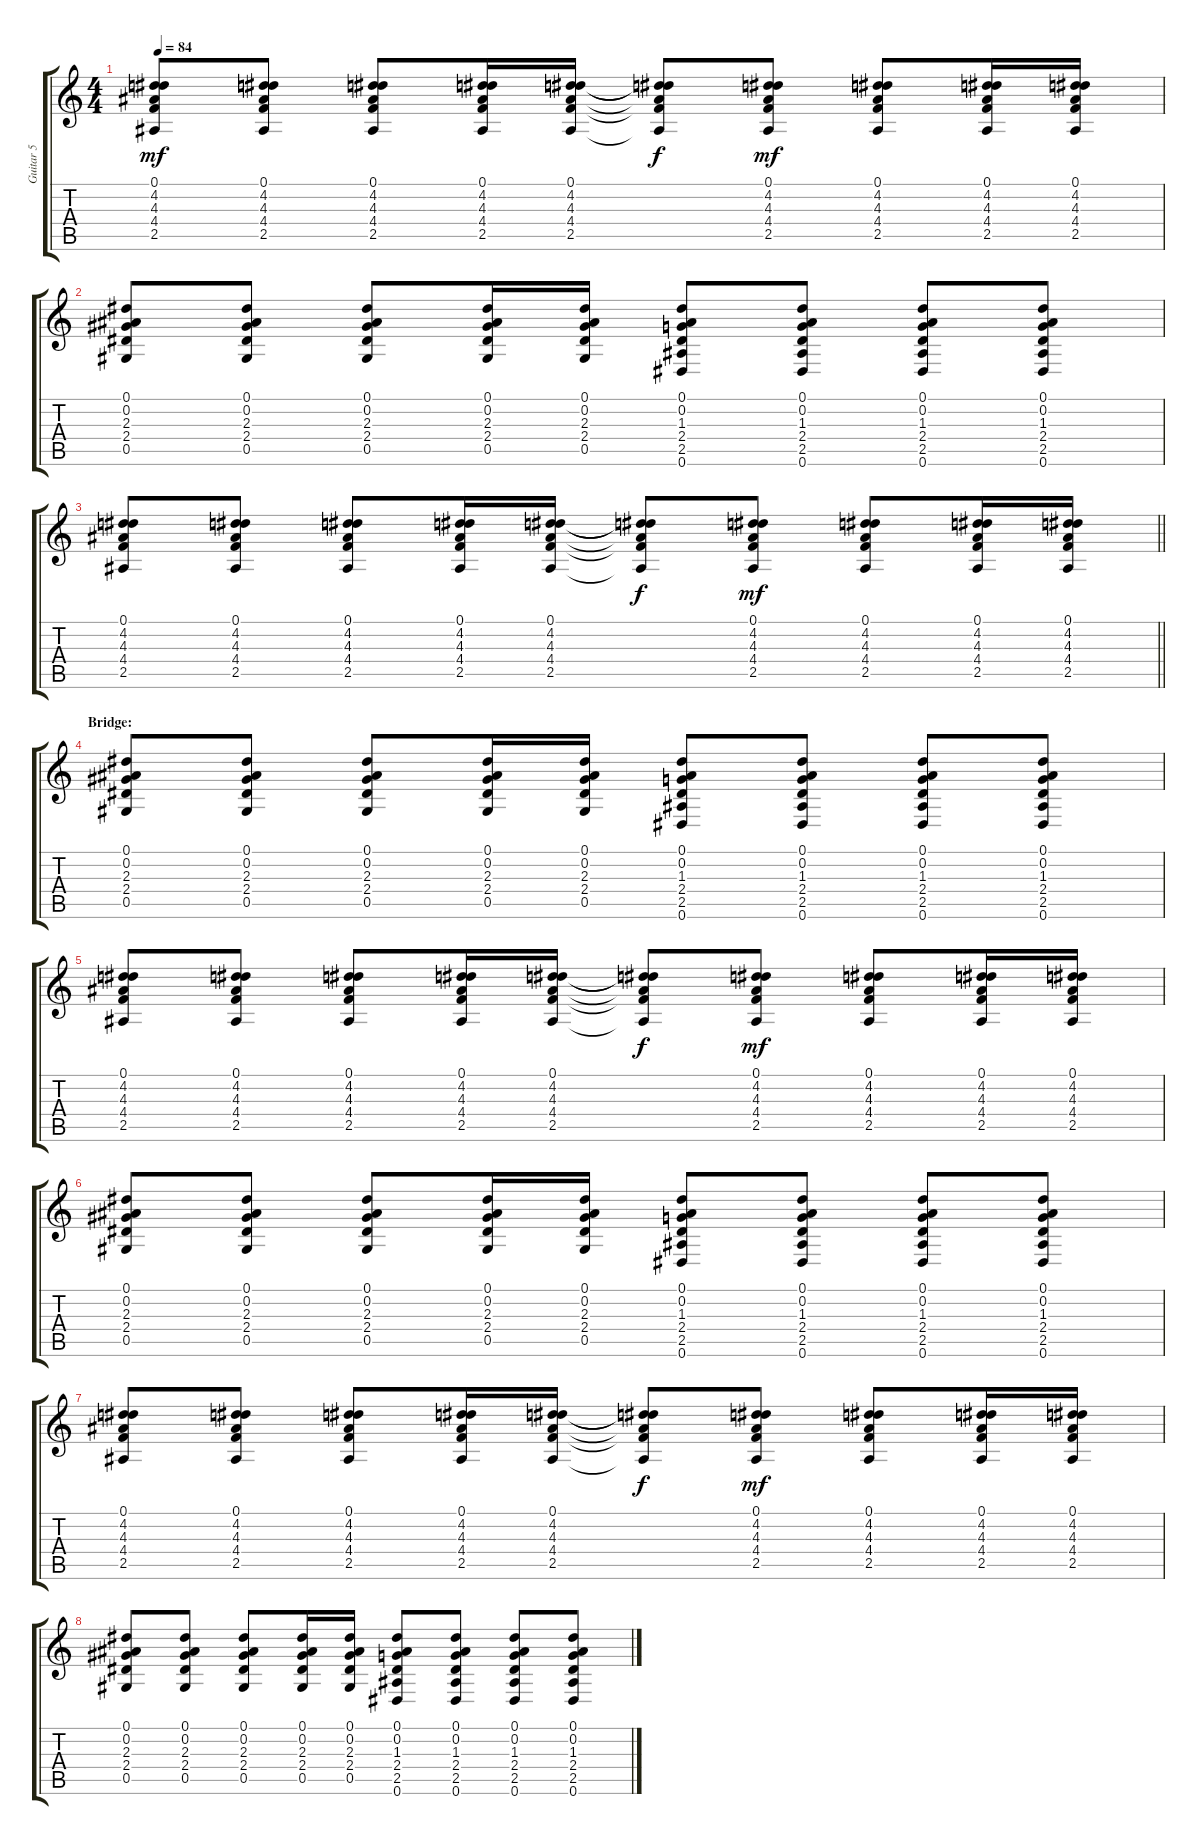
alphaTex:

\track ("Guitar 5" "Guitar 5") {instrument electricguitarclean}
\staff {score tabs}
\tuning (Eb4 Bb3 Gb3 Db3 Ab2 Eb2) {hide}
\ts (4 4)
\tempo 84
\clef g2
\ks c
(0.1 4.2 4.3 4.4 2.5).8{dy mf} (0.1 4.2 4.3 4.4 2.5).8 (0.1 4.2 4.3 4.4 2.5).8 (0.1 4.2 4.3 4.4 2.5).16 (0.1 4.2 4.3 4.4 2.5).16 (0.1{t} 4.2{t} 4.3{t} 4.4{t} 2.5{t}).8{dy f} (0.1 4.2 4.3 4.4 2.5).8{dy mf} (0.1 4.2 4.3 4.4 2.5).8 (0.1 4.2 4.3 4.4 2.5).16 (0.1 4.2 4.3 4.4 2.5).16 |
(0.1 0.2 2.3 2.4 0.5).8 (0.1 0.2 2.3 2.4 0.5).8 (0.1 0.2 2.3 2.4 0.5).8 (0.1 0.2 2.3 2.4 0.5).16 (0.1 0.2 2.3 2.4 0.5).16 (0.1 0.2 1.3 2.4 2.5 0.6).8 (0.1 0.2 1.3 2.4 2.5 0.6).8 (0.1 0.2 1.3 2.4 2.5 0.6).8 (0.1 0.2 1.3 2.4 2.5 0.6).8 |
\barLineRight lightlight
(0.1 4.2 4.3 4.4 2.5).8 (0.1 4.2 4.3 4.4 2.5).8 (0.1 4.2 4.3 4.4 2.5).8 (0.1 4.2 4.3 4.4 2.5).16 (0.1 4.2 4.3 4.4 2.5).16 (0.1{t} 4.2{t} 4.3{t} 4.4{t} 2.5{t}).8{dy f} (0.1 4.2 4.3 4.4 2.5).8{dy mf} (0.1 4.2 4.3 4.4 2.5).8 (0.1 4.2 4.3 4.4 2.5).16 (0.1 4.2 4.3 4.4 2.5).16 |
\section ("" "Bridge:")
(0.1 0.2 2.3 2.4 0.5).8 (0.1 0.2 2.3 2.4 0.5).8 (0.1 0.2 2.3 2.4 0.5).8 (0.1 0.2 2.3 2.4 0.5).16 (0.1 0.2 2.3 2.4 0.5).16 (0.1 0.2 1.3 2.4 2.5 0.6).8 (0.1 0.2 1.3 2.4 2.5 0.6).8 (0.1 0.2 1.3 2.4 2.5 0.6).8 (0.1 0.2 1.3 2.4 2.5 0.6).8 |
(0.1 4.2 4.3 4.4 2.5).8 (0.1 4.2 4.3 4.4 2.5).8 (0.1 4.2 4.3 4.4 2.5).8 (0.1 4.2 4.3 4.4 2.5).16 (0.1 4.2 4.3 4.4 2.5).16 (0.1{t} 4.2{t} 4.3{t} 4.4{t} 2.5{t}).8{dy f} (0.1 4.2 4.3 4.4 2.5).8{dy mf} (0.1 4.2 4.3 4.4 2.5).8 (0.1 4.2 4.3 4.4 2.5).16 (0.1 4.2 4.3 4.4 2.5).16 |
(0.1 0.2 2.3 2.4 0.5).8 (0.1 0.2 2.3 2.4 0.5).8 (0.1 0.2 2.3 2.4 0.5).8 (0.1 0.2 2.3 2.4 0.5).16 (0.1 0.2 2.3 2.4 0.5).16 (0.1 0.2 1.3 2.4 2.5 0.6).8 (0.1 0.2 1.3 2.4 2.5 0.6).8 (0.1 0.2 1.3 2.4 2.5 0.6).8 (0.1 0.2 1.3 2.4 2.5 0.6).8 |
(0.1 4.2 4.3 4.4 2.5).8 (0.1 4.2 4.3 4.4 2.5).8 (0.1 4.2 4.3 4.4 2.5).8 (0.1 4.2 4.3 4.4 2.5).16 (0.1 4.2 4.3 4.4 2.5).16{txt ""} (0.1{t} 4.2{t} 4.3{t} 4.4{t} 2.5{t}).8{dy f} (0.1 4.2 4.3 4.4 2.5).8{dy mf} (0.1 4.2 4.3 4.4 2.5).8 (0.1 4.2 4.3 4.4 2.5).16 (0.1 4.2 4.3 4.4 2.5).16 |
(0.1 0.2 2.3 2.4 0.5).8 (0.1 0.2 2.3 2.4 0.5).8 (0.1 0.2 2.3 2.4 0.5).8 (0.1 0.2 2.3 2.4 0.5).16 (0.1 0.2 2.3 2.4 0.5).16 (0.1 0.2 1.3 2.4 2.5 0.6).8 (0.1 0.2 1.3 2.4 2.5 0.6).8 (0.1 0.2 1.3 2.4 2.5 0.6).8 (0.1 0.2 1.3 2.4 2.5 0.6).8
